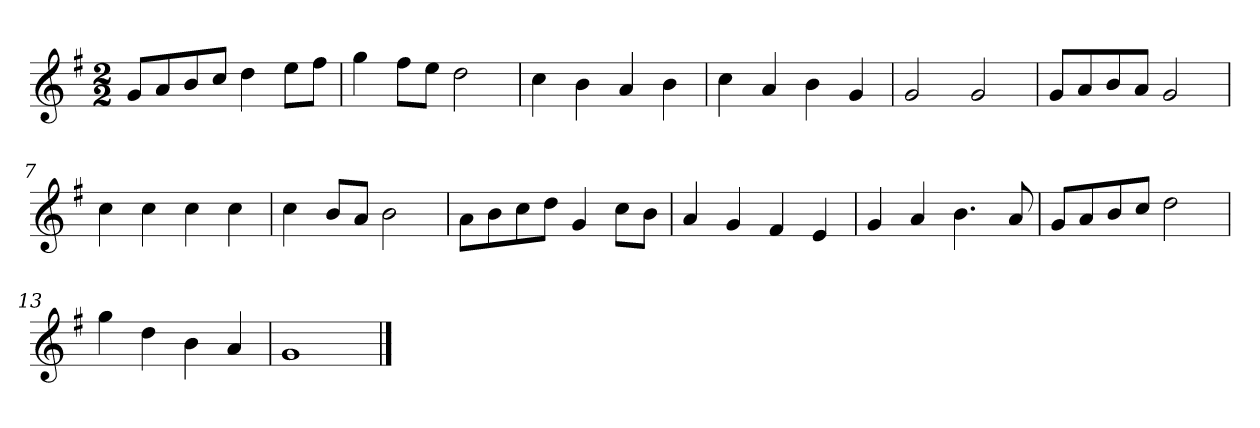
**kern
*part1
*staff1
*k[f#]
*M2/2
*MM120
=1
8gL
8a
8b
8ccJ
4dd
8eeL
8ff#J
=2
4gg
8ff#L
8eeJ
2dd
=3
4cc
4b
4a
4b
=4
4cc
4a
4b
4g
=5
2g
2g
=6
8gL
8a
8b
8aJ
2g
=7
4cc
4cc
4cc
4cc
=8
4cc
8bL
8aJ
2b
=9
8aL
8b
8cc
8ddJ
4g
8ccL
8bJ
=10
4a
4g
4f#
4e
=11
4g
4a
4.b
8a
=12
8gL
8a
8b
8ccJ
2dd
=13
4gg
4dd
4b
4a
=14
1g
==
*-
